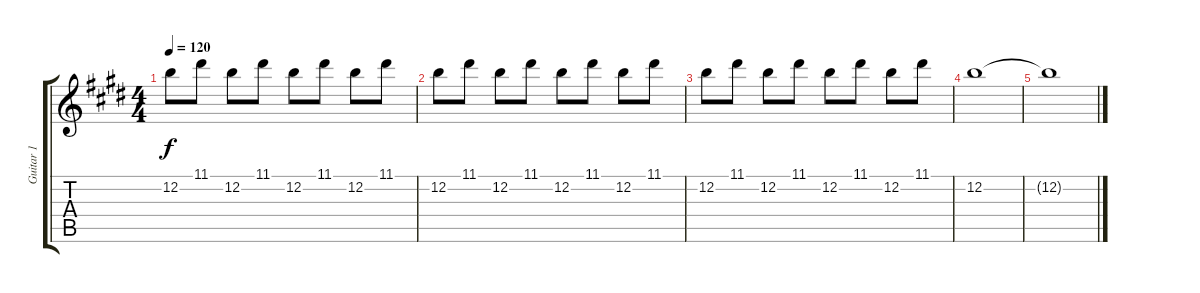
\track ("Guitar 1" "Guitar 1") {instrument distortionguitar}
\staff {score tabs}
\tuning (E4 B3 G3 D3 A2 E2) {hide}
\ts (4 4)
\tempo 120
\clef g2
\ks e
12.2.8{dy f} 11.1.8 12.2.8 11.1.8 12.2.8 11.1.8 12.2.8 11.1.8 |
12.2.8 11.1.8 12.2.8 11.1.8 12.2.8 11.1.8 12.2.8 11.1.8 |
12.2.8 11.1.8 12.2.8 11.1.8 12.2.8 11.1.8 12.2.8 11.1.8 |
12.2.1 |
12.2{t}.1
